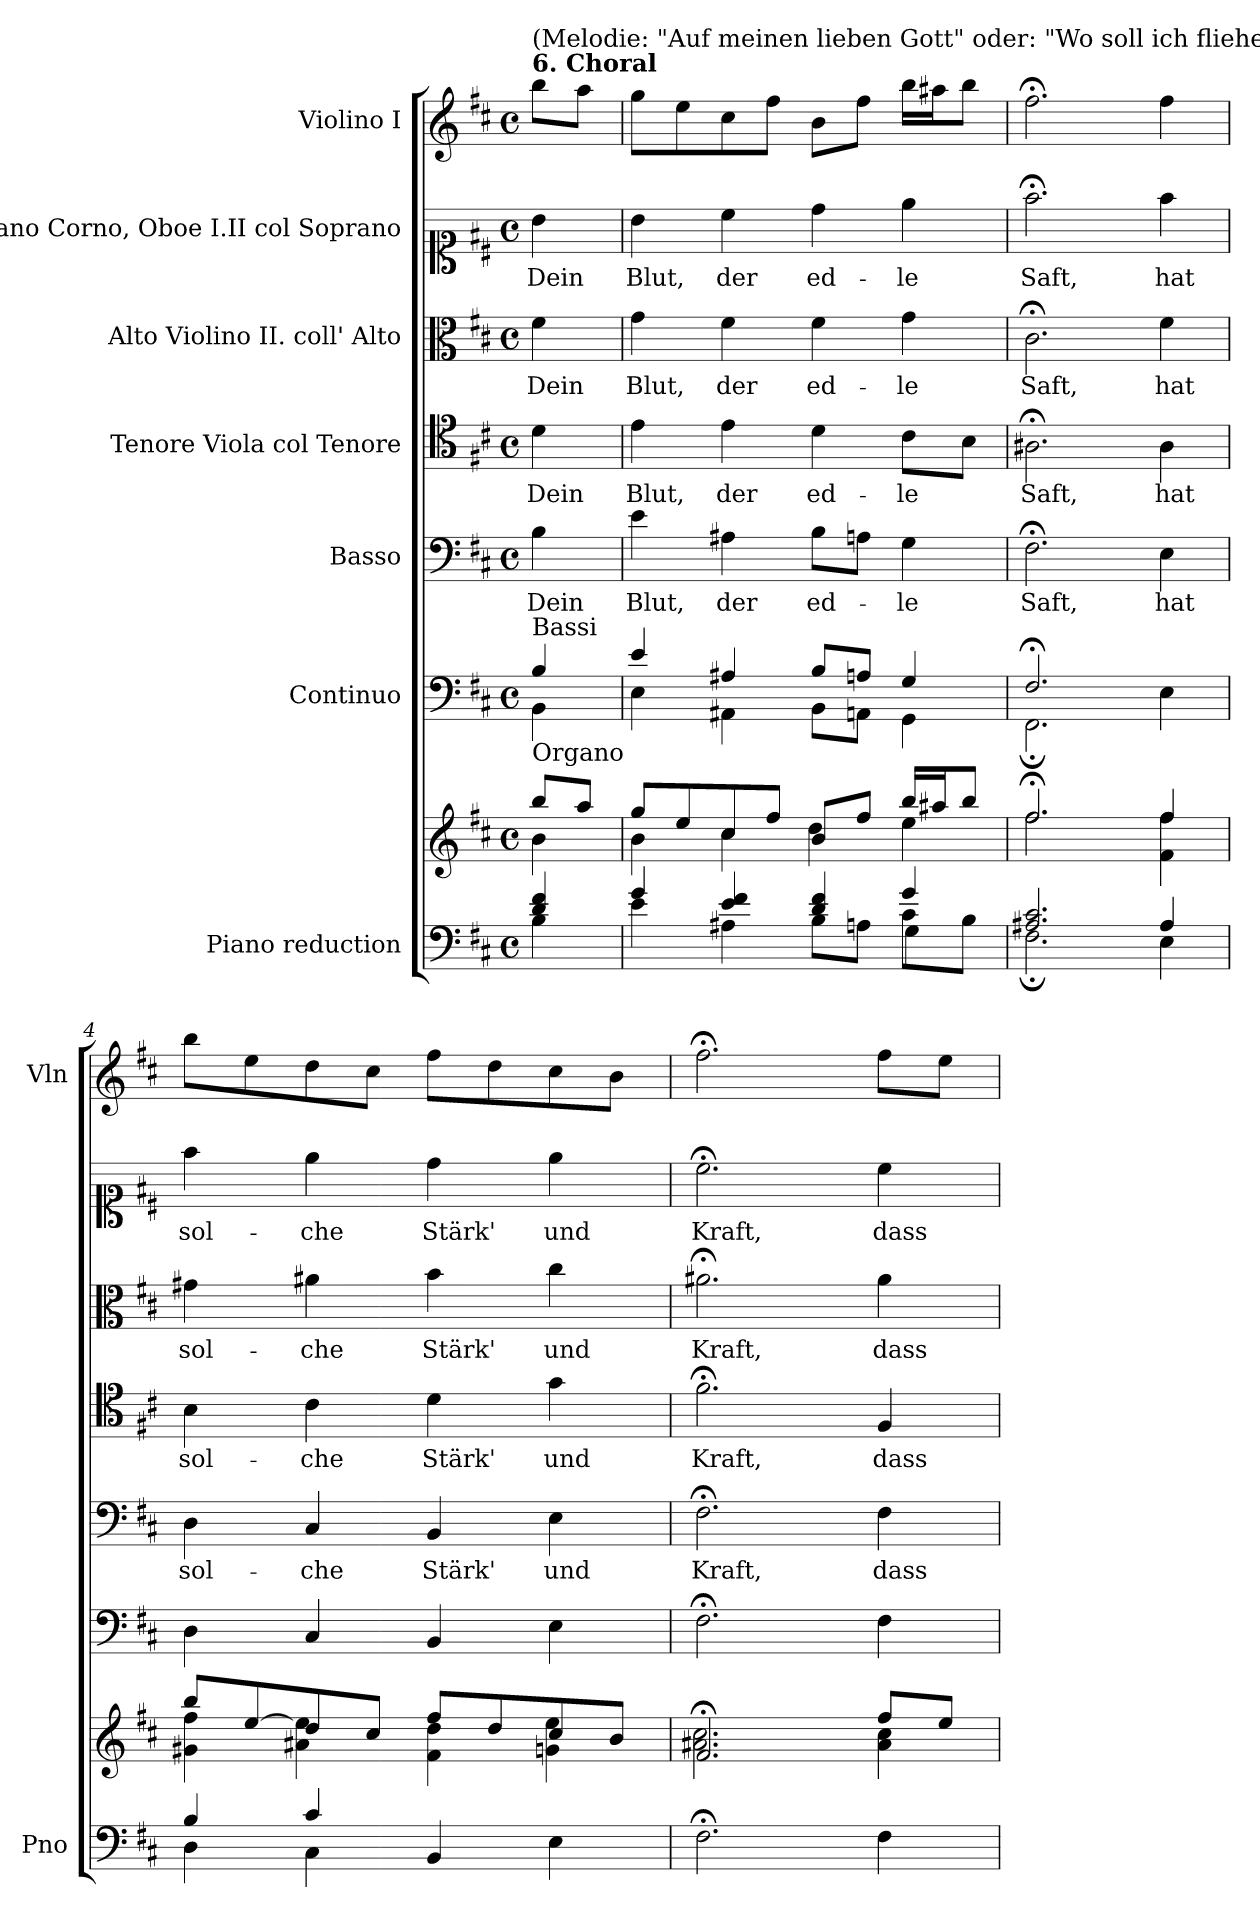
**kern	**kern	**kern	**kern	**text	**kern	**text	**kern	**text	**kern	**text	**kern
*part7	*part7	*part6	*part5	*part5	*part4	*part4	*part3	*part3	*part2	*part2	*part1
*staff8	*staff7	*staff6	*staff5	*staff5	*staff4	*staff4	*staff3	*staff3	*staff2	*staff2	*staff1
*I"Piano reduction	*	*I"Continuo	*I"Basso	*	*I"Tenore Viola col Tenore	*	*I"Alto Violino II. coll' Alto	*	*I"Soprano Corno, Oboe I.II col Soprano	*	*I"Violino I
*I'Pno	*	*	*	*	*	*	*	*	*	*	*I'Vln
*stria5	*stria5	*	*	*	*	*	*	*	*	*	*
*clefF4	*clefG2	*clefF4	*clefF4	*	*clefC4	*	*clefC3	*	*clefC1	*	*clefG2
*k[f#c#]	*k[f#c#]	*k[f#c#]	*k[f#c#]	*	*k[f#c#]	*	*k[f#c#]	*	*k[f#c#]	*	*k[f#c#]
*M4/4	*M4/4	*M4/4	*M4/4	*	*M4/4	*	*M4/4	*	*M4/4	*	*M4/4
*met(c)	*met(c)	*met(c)	*met(c)	*	*met(c)	*	*met(c)	*	*met(c)	*	*met(c)
=1	=1	=1	=1	=1	=1	=1	=1	=1	=1	=1	=1
*^	*^	*^	*	*	*	*	*	*	*	*	*
!	!	!	!	!	!	!	!	!	!	!	!	!	!	!LO:TX:a:B:t=6. Choral
!	!	!	!	!	!	!	!	!	!	!	!	!	!	!LO:TX:a:t=(Melodie&colon; "Auf meinen lieben Gott" oder&colon; "Wo soll ich fliehen hin".)
!	!	!	!	!LO:TX:a:t=Bassi	!	!	!	!	!	!	!	!	!	!
!	!	!	!	!LO:TX:b:t=Organo	!	!	!	!	!	!	!	!	!	!
!	!	!	!	!	!	!	!LO:LY:b	!	!LO:LY:b	!	!LO:LY:b	!	!LO:LY:b	!
4d/ 4f#/	4B\	8bb/L	4b\	4B/	4BB!\	4B\	Dein	4d\	Dein	4f#\	Dein	4b\	Dein	8bb\L
.	.	8aa/J	.	.	.	.	.	.	.	.	.	.	.	8aa\J
=2	=2	=2	=2	=2	=2	=2	=2	=2	=2	=2	=2	=2	=2	=2
*	*^	*	*	*	*	*	*	*	*	*	*	*	*	*
!	!	!	!	!	!	!	!	!LO:LY:b	!	!LO:LY:b	!	!LO:LY:b	!	!LO:LY:b	!
4g/	4e\	2.ryy	8gg/L	4b\	4e/	4E!\	4e\	Blut,	4e\	Blut,	4g\	Blut,	4b\	Blut,	8gg\L
.	.	.	8ee/	.	.	.	.	.	.	.	.	.	.	.	8ee\
!	!	!	!	!	!	!	!	!LO:LY:b	!	!LO:LY:b	!	!LO:LY:b	!	!LO:LY:b	!
4e/ 4f#/	4A#X\	.	8cc#/	4cc#\	4A#X/	4AA#X!\	4A#X\	der	4e\	der	4f#\	der	4cc#\	der	8cc#\
.	.	.	8ff#/J	.	.	.	.	.	.	.	.	.	.	.	8ff#\J
!	!	!	!	!	!	!	!	!LO:LY:b	!	!LO:LY:b	!	!LO:LY:b	!	!LO:LY:b	!
4d/ 4f#/	8B\L	.	8b/L	4dd\	8B/L	8BB!\L	8B\L	ed-	4d\	ed-	4f#\	ed-	4dd\	ed-	8b\L
.	8An\J	.	8ff#/J	.	8An/J	8AAn!\J	8An\J	.	.	.	.	.	.	.	8ff#\J
!	!	!	!	!	!	!	!	!LO:LY:b	!	!LO:LY:b	!	!LO:LY:b	!	!LO:LY:b	!
8c#\L	4G\	4g/	16bb/LL	4ee\	4G/	4GG!\	4G\	-le	8c#\L	-le	4g\	-le	4ee\	-le	16bb\LL
.	.	.	16aa#X/J	.	.	.	.	.	.	.	.	.	.	.	16aa#X\J
8B\J	.	.	8bb/J	.	.	.	.	.	8B\J	.	.	.	.	.	8bb\J
*	*v	*v	*	*	*	*	*	*	*	*	*	*	*	*	*
=3	=3	=3	=3	=3	=3	=3	=3	=3	=3	=3	=3	=3	=3	=3
!	!	!	!	!	!	!	!LO:LY:b	!	!LO:LY:b	!	!LO:LY:b	!	!LO:LY:b	!
2.A#X/ 2.c#/	2.F#;\	2.ff#;</	2.ff#\	2.F#;</	2.FF#;!\	2.F#;<\	Saft,	2.A#X;<\	Saft,	2.c#;<\	Saft,	2.ff#;<\	Saft,	2.ff#;<\
!	!	!	!	!	!	!	!LO:LY:b	!	!LO:LY:b	!	!LO:LY:b	!	!LO:LY:b	!
4A#/	4E\	4ff#/	4f#\ 4ff#\	4E\	4ryy	4E\	hat	4A#\	hat	4f#\	hat	4ff#\	hat	4ff#\
=4	=4	=4	=4	=4	=4	=4	=4	=4	=4	=4	=4	=4	=4	=4
!	!	!	!	!	!	!	!LO:LY:b	!	!LO:LY:b	!	!LO:LY:b	!	!LO:LY:b	!
*	*	*	*	*v	*v	*	*	*	*	*	*	*	*	*
4B/	4D\	8bb/L	4g#X\ 4ff#\	4D\	4D\	sol-	4B\	sol-	4g#X\	sol-	4ff#\	sol-	8bb\L
.	.	[<8ee/	.	.	.	.	.	.	.	.	.	.	8ee\
!	!	!	!	!	!	!LO:LY:b	!	!LO:LY:b	!	!LO:LY:b	!	!LO:LY:b	!
4c#/	4C#\	8dd/	4a#X\ 4ee\]	4C#/	4C#/	-che	4c#\	-che	4a#X\	-che	4ee\	-che	8dd\
.	.	8cc#/J	.	.	.	.	.	.	.	.	.	.	8cc#\J
!	!	!	!	!	!	!LO:LY:b	!	!LO:LY:b	!	!LO:LY:b	!	!LO:LY:b	!
2ryy	4BB/	8ff#/L	4f#\ 4dd\	4BB/	4BB/	Stärk'	4d\	Stärk'	4b\	Stärk'	4dd\	Stärk'	8ff#\L
.	.	8dd/	.	.	.	.	.	.	.	.	.	.	8dd\
!	!	!	!	!	!	!LO:LY:b	!	!LO:LY:b	!	!LO:LY:b	!	!LO:LY:b	!
.	4E\	8cc#/	4gn\ 4ee\	4E\	4E\	und	4g\	und	4cc#\	und	4ee\	und	8cc#\
.	.	8b/J	.	.	.	.	.	.	.	.	.	.	8b\J
*v	*v	*	*	*	*	*	*	*	*	*	*	*	*
=5	=5	=5	=5	=5	=5	=5	=5	=5	=5	=5	=5	=5
!	!	!	!	!	!LO:LY:b	!	!LO:LY:b	!	!LO:LY:b	!	!LO:LY:b	!
2.F#;\	2.f#;</	2.a#X\ 2.cc#\	2.F#;<\	2.F#;<\	Kraft,	2.f#;<\	Kraft,	2.a#X;<\	Kraft,	2.cc#;<\	Kraft,	2.ff#;<\
!	!	!	!	!	!LO:LY:b	!	!LO:LY:b	!	!LO:LY:b	!	!LO:LY:b	!
4F#\	8ff#/L	4a#\ 4cc#\	4F#\	4F#\	dass	4F#/	dass	4a#\	dass	4cc#\	dass	8ff#\L
.	8ee/J	.	.	.	.	.	.	.	.	.	.	8ee\J
*	*v	*v	*	*	*	*	*	*	*	*	*	*
=	=	=	=	=	=	=	=	=	=	=	=
*-	*-	*-	*-	*-	*-	*-	*-	*-	*-	*-	*-
